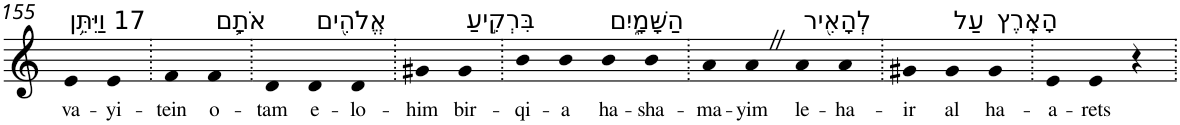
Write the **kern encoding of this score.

**kern	**text
*part1	*part1
*staff1	*staff1
*I"Piano	*
*I'Pno	*
!!LO:PB:g=z
*clefG2	*
*k[]	*
=155	=155
!LO:TX:a:t=17 וַיִּתֵּ֥ן	!
!	!LO:LY:b
4e	va-
!	!LO:LY:b
4e	-yi-
=156.	=156.
!	!LO:LY:b
4f	-tein
!LO:TX:a:t=אֹתָ֛ם	!
!	!LO:LY:b
4f	o-
=157.	=157.
!	!LO:LY:b
4d	-tam
!LO:TX:a:t=אֱלֹהִ֖ים	!
!	!LO:LY:b
4d	e-
!	!LO:LY:b
4d	-lo-
=158.	=158.
!	!LO:LY:b
4g#X	-him
!LO:TX:a:t=בִּרְקִ֣יעַ	!
!	!LO:LY:b
4g#	bir-
=159.	=159.
!	!LO:LY:b
4b	-qi-
!	!LO:LY:b
4b	-a
!LO:TX:a:t=הַשָּׁמָ֑יִם	!
!	!LO:LY:b
4b	ha-
!	!LO:LY:b
4b	-sha-
=160.	=160.
!	!LO:LY:b
4a	-ma-
!	!LO:LY:b
4aZ	-yim
!LO:TX:a:t=לְהָאִ֖יר	!
!	!LO:LY:b
4a	le-
!	!LO:LY:b
4a	-ha-
=161.	=161.
!	!LO:LY:b
4g#X	-ir
!LO:TX:a:t=עַל	!
!	!LO:LY:b
4g#	al
!LO:TX:a:t=הָאָֽרֶץ	!
!	!LO:LY:b
4g#	ha-
=162.	=162.
!	!LO:LY:b
4e	-a-
!	!LO:LY:b
4e	-rets
4r	.
=.	=.
*-	*-
